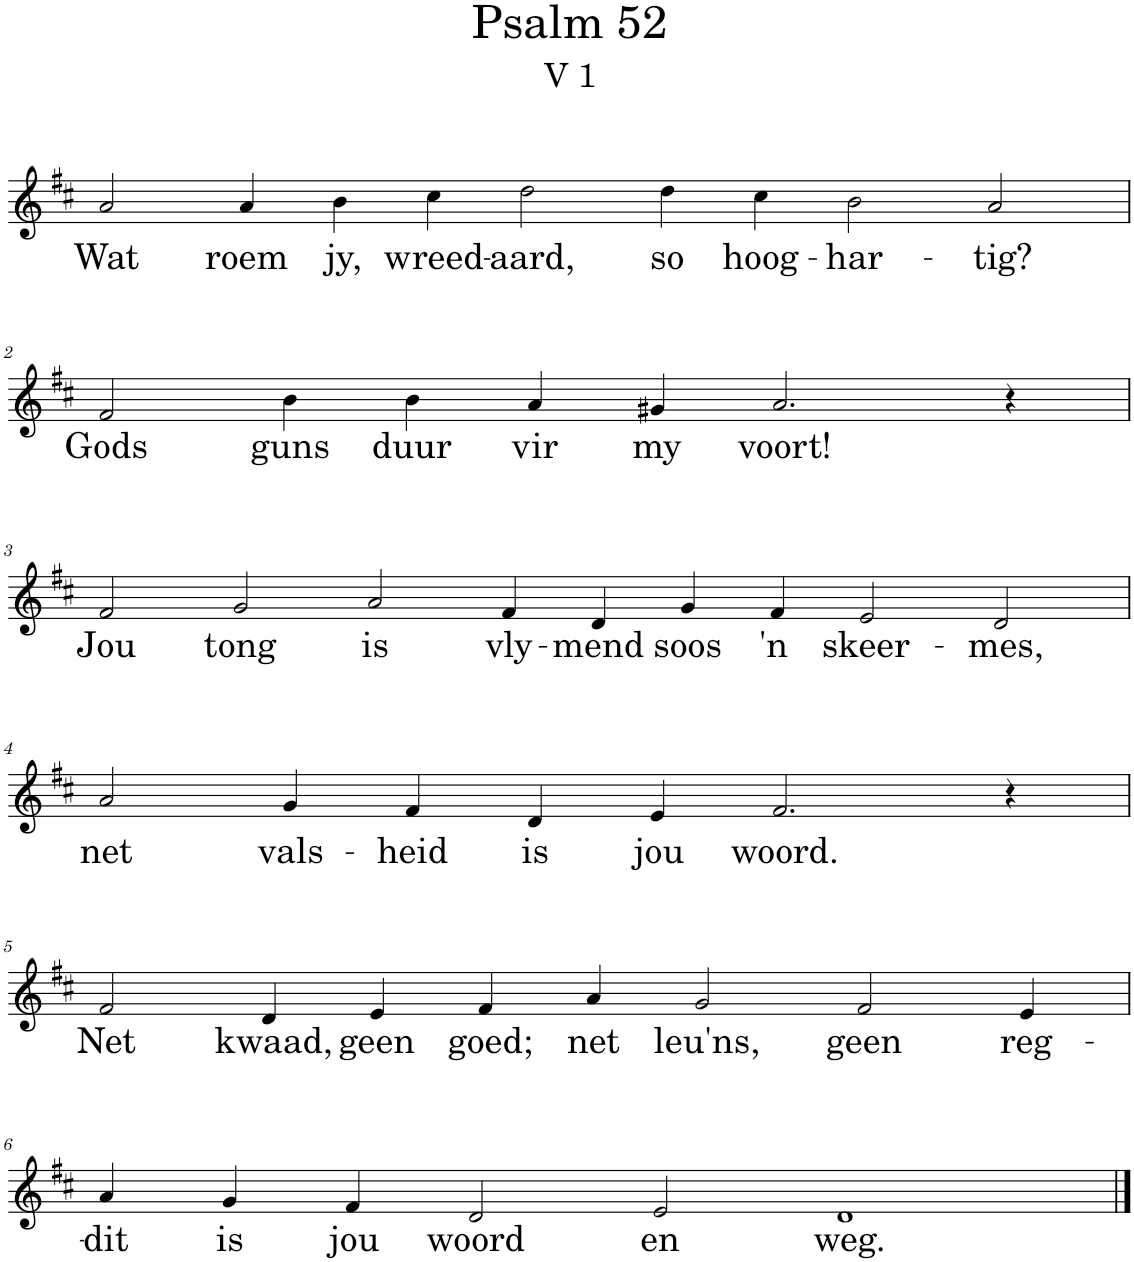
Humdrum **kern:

**kern	**text
*part1	*part1
*staff1	*staff1
*I"Pipe Organ	*
*I'Org.	*
*clefG2	*
*k[f#c#]	*
*M13/4	*
=1	=1
!	!LO:LY:b
2a/	Wat
!	!LO:LY:b
4a/	roem
!	!LO:LY:b
4b\	jy,
!	!LO:LY:b
4cc#\	wreed-
!	!LO:LY:b
2dd\	-aard,
!	!LO:LY:b
4dd\	so
!	!LO:LY:b
4cc#\	hoog-
!	!LO:LY:b
2b\	-har-
!	!LO:LY:b
2a/	-tig?
!!LO:LB:g=z
=2	=2
*M10/4	*
!	!LO:LY:b
2f#/	Gods
!	!LO:LY:b
4b\	guns
!	!LO:LY:b
4b\	duur
!	!LO:LY:b
4a/	vir
!	!LO:LY:b
4g#X/	my
!	!LO:LY:b
2.a/	voort!
4r	.
!!LO:LB:g=z
=3	=3
*M14/4	*
!	!LO:LY:b
2f#/	Jou
!	!LO:LY:b
2g/	tong
!	!LO:LY:b
2a/	is
!	!LO:LY:b
4f#/	vly-
!	!LO:LY:b
4d/	-mend
!	!LO:LY:b
4g/	soos
!	!LO:LY:b
4f#/	'n
!	!LO:LY:b
2e/	skeer-
!	!LO:LY:b
2d/	-mes,
!!LO:LB:g=z
=4	=4
*M10/4	*
!	!LO:LY:b
2a/	net
!	!LO:LY:b
4g/	vals-
!	!LO:LY:b
4f#/	-heid
!	!LO:LY:b
4d/	is
!	!LO:LY:b
4e/	jou
!	!LO:LY:b
2.f#/	woord.
4r	.
!!LO:LB:g=z
=5	=5
*M11/4	*
!	!LO:LY:b
2f#/	Net
!	!LO:LY:b
4d/	kwaad,
!	!LO:LY:b
4e/	geen
!	!LO:LY:b
4f#/	goed;
!	!LO:LY:b
4a/	net
!	!LO:LY:b
2g/	leu'ns,
!	!LO:LY:b
2f#/	geen
!	!LO:LY:b
4e/	reg-
!!LO:LB:g=z
=6	=6
!	!LO:LY:b
4a/	-dit
!	!LO:LY:b
4g/	is
!	!LO:LY:b
4f#/	jou
!	!LO:LY:b
2d/	woord
!	!LO:LY:b
2e/	en
!	!LO:LY:b
1d	weg.
==	==
*-	*-
